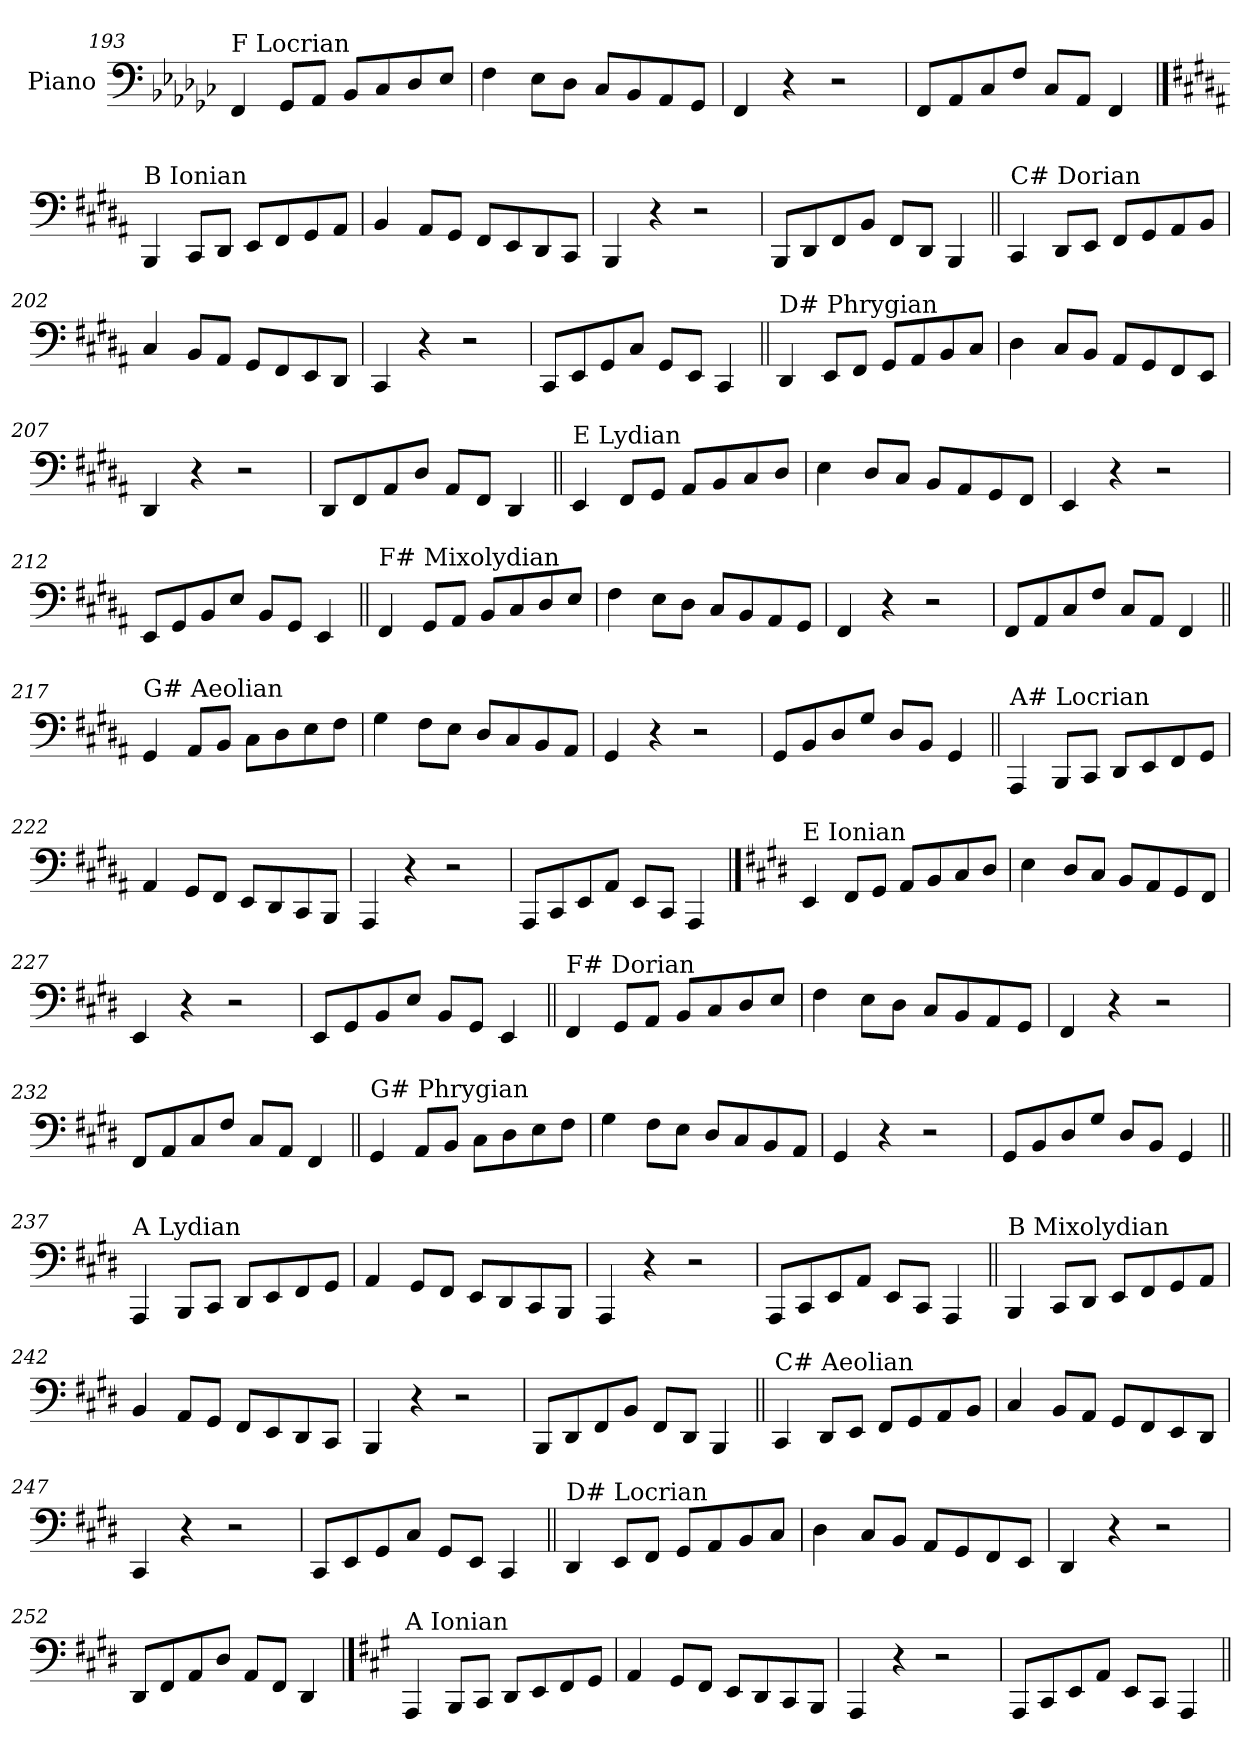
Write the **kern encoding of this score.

**kern
*part1
*staff1
*I"Piano
*I'Pno.
!!LO:LB:g=z
*clefF4
*k[b-e-a-d-g-c-]
=193
!LO:TX:a:t=F Locrian
4FF/
8GG-/L
8AA-/J
8BB-/L
8C-/
8D-/
8E-/J
=194
4F\
8E-\L
8D-\J
8C-/L
8BB-/
8AA-/
8GG-/J
=195
4FF/
4r
2r
=196
8FF/L
8AA-/
8C-/
8F/J
8C-/L
8AA-/J
4FF/
!!LO:PB:g=z
==197
*k[f#c#g#d#a#]
!LO:TX:a:t=B Ionian
4BBB/
8CC#/L
8DD#/J
8EE/L
8FF#/
8GG#/
8AA#/J
=198
4BB/
8AA#/L
8GG#/J
8FF#/L
8EE/
8DD#/
8CC#/J
=199
4BBB/
4r
2r
=200
8BBB/L
8DD#/
8FF#/
8BB/J
8FF#/L
8DD#/J
4BBB/
!!LO:LB:g=z
=201||
!LO:TX:a:t=C# Dorian
4CC#/
8DD#/L
8EE/J
8FF#/L
8GG#/
8AA#/
8BB/J
=202
4C#/
8BB/L
8AA#/J
8GG#/L
8FF#/
8EE/
8DD#/J
=203
4CC#/
4r
2r
=204
8CC#/L
8EE/
8GG#/
8C#/J
8GG#/L
8EE/J
4CC#/
!!LO:LB:g=z
=205||
!LO:TX:a:t=D# Phrygian
4DD#/
8EE/L
8FF#/J
8GG#/L
8AA#/
8BB/
8C#/J
=206
4D#\
8C#/L
8BB/J
8AA#/L
8GG#/
8FF#/
8EE/J
=207
4DD#/
4r
2r
=208
8DD#/L
8FF#/
8AA#/
8D#/J
8AA#/L
8FF#/J
4DD#/
!!LO:LB:g=z
=209||
!LO:TX:a:t=E Lydian
4EE/
8FF#/L
8GG#/J
8AA#/L
8BB/
8C#/
8D#/J
=210
4E\
8D#/L
8C#/J
8BB/L
8AA#/
8GG#/
8FF#/J
=211
4EE/
4r
2r
=212
8EE/L
8GG#/
8BB/
8E/J
8BB/L
8GG#/J
4EE/
!!LO:LB:g=z
=213||
!LO:TX:a:t=F# Mixolydian
4FF#/
8GG#/L
8AA#/J
8BB/L
8C#/
8D#/
8E/J
=214
4F#\
8E\L
8D#\J
8C#/L
8BB/
8AA#/
8GG#/J
=215
4FF#/
4r
2r
=216
8FF#/L
8AA#/
8C#/
8F#/J
8C#/L
8AA#/J
4FF#/
!!LO:LB:g=z
=217||
!LO:TX:a:t=G# Aeolian
4GG#/
8AA#/L
8BB/J
8C#\L
8D#\
8E\
8F#\J
=218
4G#\
8F#\L
8E\J
8D#/L
8C#/
8BB/
8AA#/J
=219
4GG#/
4r
2r
=220
8GG#/L
8BB/
8D#/
8G#/J
8D#/L
8BB/J
4GG#/
!!LO:LB:g=z
=221||
!LO:TX:a:t=A# Locrian
4AAA#/
8BBB/L
8CC#/J
8DD#/L
8EE/
8FF#/
8GG#/J
=222
4AA#/
8GG#/L
8FF#/J
8EE/L
8DD#/
8CC#/
8BBB/J
=223
4AAA#/
4r
2r
=224
8AAA#/L
8CC#/
8EE/
8AA#/J
8EE/L
8CC#/J
4AAA#/
!!LO:PB:g=z
==225
*k[f#c#g#d#]
!LO:TX:a:t=E Ionian
4EE/
8FF#/L
8GG#/J
8AA/L
8BB/
8C#/
8D#/J
=226
4E\
8D#/L
8C#/J
8BB/L
8AA/
8GG#/
8FF#/J
=227
4EE/
4r
2r
=228
8EE/L
8GG#/
8BB/
8E/J
8BB/L
8GG#/J
4EE/
!!LO:LB:g=z
=229||
!LO:TX:a:t=F# Dorian
4FF#/
8GG#/L
8AA/J
8BB/L
8C#/
8D#/
8E/J
=230
4F#\
8E\L
8D#\J
8C#/L
8BB/
8AA/
8GG#/J
=231
4FF#/
4r
2r
=232
8FF#/L
8AA/
8C#/
8F#/J
8C#/L
8AA/J
4FF#/
!!LO:LB:g=z
=233||
!LO:TX:a:t=G# Phrygian
4GG#/
8AA/L
8BB/J
8C#\L
8D#\
8E\
8F#\J
=234
4G#\
8F#\L
8E\J
8D#/L
8C#/
8BB/
8AA/J
=235
4GG#/
4r
2r
=236
8GG#/L
8BB/
8D#/
8G#/J
8D#/L
8BB/J
4GG#/
!!LO:LB:g=z
=237||
!LO:TX:a:t=A Lydian
4AAA/
8BBB/L
8CC#/J
8DD#/L
8EE/
8FF#/
8GG#/J
=238
4AA/
8GG#/L
8FF#/J
8EE/L
8DD#/
8CC#/
8BBB/J
=239
4AAA/
4r
2r
=240
8AAA/L
8CC#/
8EE/
8AA/J
8EE/L
8CC#/J
4AAA/
!!LO:LB:g=z
=241||
!LO:TX:a:t=B Mixolydian
4BBB/
8CC#/L
8DD#/J
8EE/L
8FF#/
8GG#/
8AA/J
=242
4BB/
8AA/L
8GG#/J
8FF#/L
8EE/
8DD#/
8CC#/J
=243
4BBB/
4r
2r
=244
8BBB/L
8DD#/
8FF#/
8BB/J
8FF#/L
8DD#/J
4BBB/
!!LO:LB:g=z
=245||
!LO:TX:a:t=C# Aeolian
4CC#/
8DD#/L
8EE/J
8FF#/L
8GG#/
8AA/
8BB/J
=246
4C#/
8BB/L
8AA/J
8GG#/L
8FF#/
8EE/
8DD#/J
=247
4CC#/
4r
2r
=248
8CC#/L
8EE/
8GG#/
8C#/J
8GG#/L
8EE/J
4CC#/
!!LO:LB:g=z
=249||
!LO:TX:a:t=D# Locrian
4DD#/
8EE/L
8FF#/J
8GG#/L
8AA/
8BB/
8C#/J
=250
4D#\
8C#/L
8BB/J
8AA/L
8GG#/
8FF#/
8EE/J
=251
4DD#/
4r
2r
=252
8DD#/L
8FF#/
8AA/
8D#/J
8AA/L
8FF#/J
4DD#/
!!LO:PB:g=z
==253
*k[f#c#g#]
!LO:TX:a:t=A Ionian
4AAA/
8BBB/L
8CC#/J
8DD/L
8EE/
8FF#/
8GG#/J
=254
4AA/
8GG#/L
8FF#/J
8EE/L
8DD/
8CC#/
8BBB/J
=255
4AAA/
4r
2r
=256
8AAA/L
8CC#/
8EE/
8AA/J
8EE/L
8CC#/J
4AAA/
=||
*-
